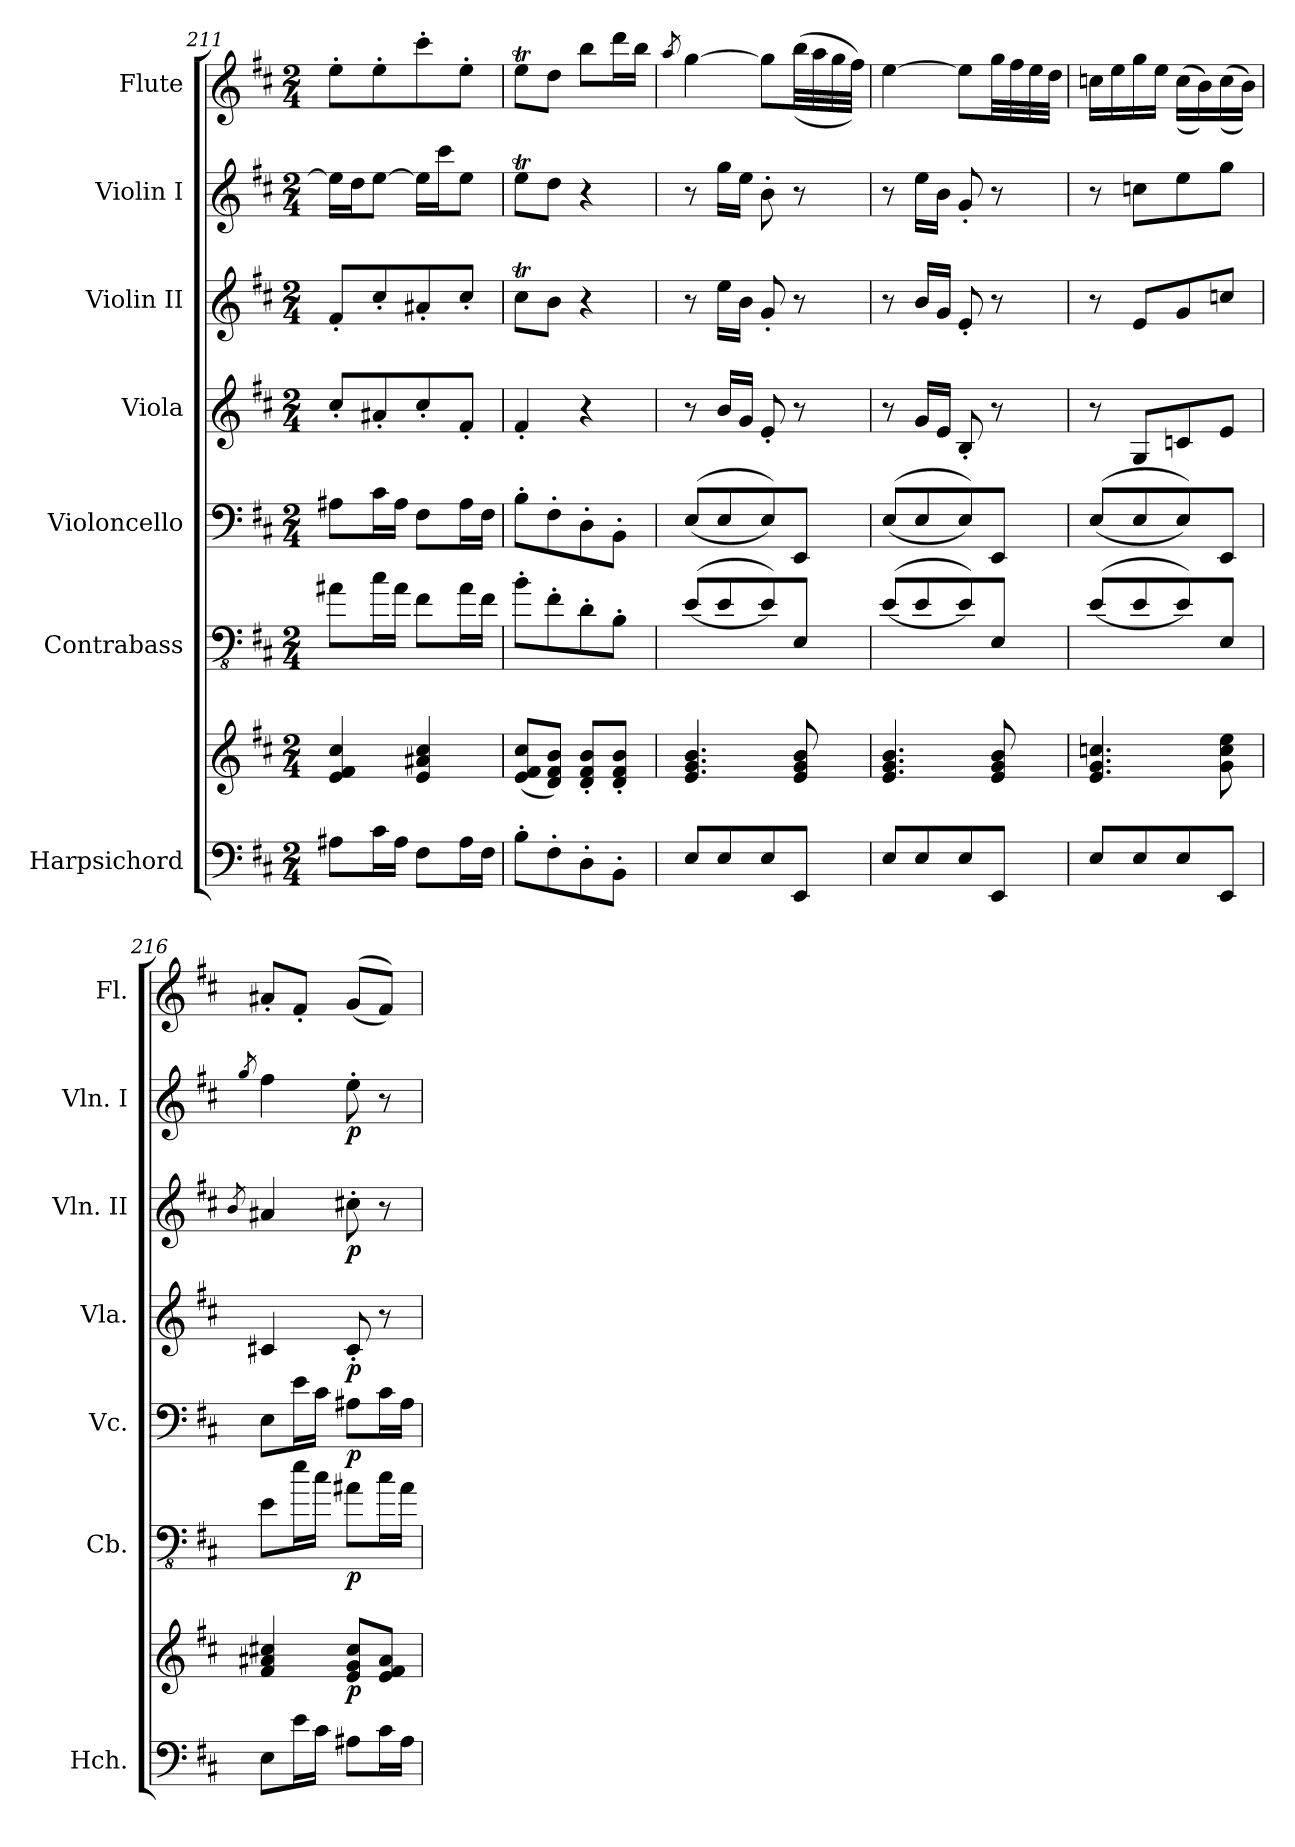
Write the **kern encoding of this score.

**kern	**kern	**dynam	**kern	**dynam	**kern	**dynam	**kern	**dynam	**kern	**dynam	**kern	**dynam	**kern
*part7	*part7	*part7	*part6	*part6	*part5	*part5	*part4	*part4	*part3	*part3	*part2	*part2	*part1
*staff8	*staff7	*staff7/8	*staff6	*staff6	*staff5	*staff5	*staff4	*staff4	*staff3	*staff3	*staff2	*staff2	*staff1
*I"Harpsichord	*	*	*I"Contrabass	*	*I"Violoncello	*	*I"Viola	*	*I"Violin II	*	*I"Violin I	*	*I"Flute
*I'Hch.	*	*	*I'Cb.	*	*I'Vc.	*	*I'Vla.	*	*I'Vln. II	*	*I'Vln. I	*	*I'Fl.
*clefF4	*clefG2	*	*clefFv4	*	*clefF4	*	*clefG2	*	*clefG2	*	*clefG2	*	*clefG2
*	*	*	*ITrd7c12	*	*	*	*	*	*	*	*	*	*
*k[f#c#]	*k[f#c#]	*	*k[f#c#]	*	*k[f#c#]	*	*k[f#c#]	*	*k[f#c#]	*	*k[f#c#]	*	*k[f#c#]
*M2/4	*M2/4	*	*M2/4	*	*M2/4	*	*M2/4	*	*M2/4	*	*M2/4	*	*M2/4
=211	=211	=211	=211	=211	=211	=211	=211	=211	=211	=211	=211	=211	=211
8A#X\L	4e/ 4f#/ 4cc#/	.	8AA#X\L	.	8A#X\L	.	8cc#'/L	.	8f#'/L	.	16ee\LL]	.	8ee'\L
.	.	.	.	.	.	.	.	.	.	.	16dd\J	.	.
16c#\L	.	.	16C#\L	.	16c#\L	.	8a#X'/	.	8cc#'/	.	[8ee\J	.	8ee'\
16A#\JJ	.	.	16AA#\JJ	.	16A#\JJ	.	.	.	.	.	.	.	.
8F#\L	4e/ 4a#X/ 4cc#/	.	8FF#\L	.	8F#\L	.	8cc#'/	.	8a#X'/	.	16ee\LL]	.	8ccc#'\
.	.	.	.	.	.	.	.	.	.	.	16ccc#\J	.	.
16A#\L	.	.	16AA#\L	.	16A#\L	.	8f#'/J	.	8cc#'/J	.	8ee\J	.	8ee'\J
16F#\JJ	.	.	16FF#\JJ	.	16F#\JJ	.	.	.	.	.	.	.	.
=212	=212	=212	=212	=212	=212	=212	=212	=212	=212	=212	=212	=212	=212
8B'\L	(8e/ 8f#/ 8cc#/L	.	8BB'\L	.	8B'\L	.	4f#'/	.	8cc#t\L	.	8eeT\L	.	8eeT\L
8F#'\	8d/ 8f#/ 8b/J)	.	8FF#'\	.	8F#'\	.	.	.	8b\J	.	8dd\J	.	8dd\J
8D'\	8d/' 8f#/' 8b/'L	.	8DD'\	.	8D'\	.	4r	.	4r	.	4r	.	8bb\L
8BB'\J	8d/' 8f#/' 8b/'J	.	8BBB'\J	.	8BB'\J	.	.	.	.	.	.	.	16ddd\L
.	.	.	.	.	.	.	.	.	.	.	.	.	16bb\JJ
=213	=213	=213	=213	=213	=213	=213	=213	=213	=213	=213	=213	=213	=213
.	.	.	.	.	.	.	.	.	.	.	.	.	8qaa/
8E/L	4.e/ 4.g/ 4.b/	.	((8EE/L	.	((8E/L	.	8r	.	8r	.	8r	.	[4gg\
8E/	.	.	8EE/	.	8E/	.	16b/LL	.	16ee\LL	.	16gg\LL	.	.
.	.	.	.	.	.	.	16g/JJ	.	16b\JJ	.	16ee\JJ	.	.
8E/	.	.	8EE/))	.	8E/))	.	8e'/	.	8g'/	.	8b'\	.	8gg\L]
8EE/J	8e/ 8g/ 8b/	.	8EEE/J	.	8EE/J	.	8r	.	8r	.	8r	.	((32bb\LL
.	.	.	.	.	.	.	.	.	.	.	.	.	32aa\
.	.	.	.	.	.	.	.	.	.	.	.	.	32gg\
.	.	.	.	.	.	.	.	.	.	.	.	.	32ff#\JJJ))
=214	=214	=214	=214	=214	=214	=214	=214	=214	=214	=214	=214	=214	=214
8E/L	4.e/ 4.g/ 4.b/	.	((8EE/L	.	((8E/L	.	8r	.	8r	.	8r	.	[4ee\
8E/	.	.	8EE/	.	8E/	.	16g/LL	.	16b/LL	.	16ee\LL	.	.
.	.	.	.	.	.	.	16e/JJ	.	16g/JJ	.	16b\JJ	.	.
8E/	.	.	8EE/))	.	8E/))	.	8B'/	.	8e'/	.	8g'/	.	8ee\L]
8EE/J	8e/ 8g/ 8b/	.	8EEE/J	.	8EE/J	.	8r	.	8r	.	8r	.	32gg\LL
.	.	.	.	.	.	.	.	.	.	.	.	.	32ff#\
.	.	.	.	.	.	.	.	.	.	.	.	.	32ee\
.	.	.	.	.	.	.	.	.	.	.	.	.	32dd\JJJ
!!LO:PB:g=z
=215	=215	=215	=215	=215	=215	=215	=215	=215	=215	=215	=215	=215	=215
8E/L	4.e/ 4.g/ 4.ccn/	.	((8EE/L	.	((8E/L	.	8r	.	8r	.	8r	.	16ccn\LL
.	.	.	.	.	.	.	.	.	.	.	.	.	16ee\
8E/	.	.	8EE/	.	8E/	.	8G/L	.	8e/L	.	8ccn\L	.	16gg\
.	.	.	.	.	.	.	.	.	.	.	.	.	16ee\JJ
8E/	.	.	8EE/))	.	8E/))	.	8cn/	.	8g/	.	8ee\	.	((16cc\LL
.	.	.	.	.	.	.	.	.	.	.	.	.	16b\))
8EE/J	8g\ 8cc\ 8ee\	.	8EEE/J	.	8EE/J	.	8e/J	.	8ccn/J	.	8gg\J	.	((16cc\
.	.	.	.	.	.	.	.	.	.	.	.	.	16b\JJ))
=216	=216	=216	=216	=216	=216	=216	=216	=216	=216	=216	=216	=216	=216
.	.	.	.	.	.	.	.	.	8qb/	.	8qgg/	.	.
8E\L	4f#/ 4a#X/ 4cc#X/	.	8EE\L	.	8E\L	.	4c#X/	.	4a#X/	.	4ff#\	.	8a#X'/L
16e\L	.	.	16E\L	.	16e\L	.	.	.	.	.	.	.	8f#'/J
16c#\JJ	.	.	16C#\JJ	.	16c#\JJ	.	.	.	.	.	.	.	.
!	!	!LO:DY:b	!	!LO:DY:b	!	!LO:DY:b	!	!LO:DY:b	!	!LO:DY:b	!	!LO:DY:b	!
8A#X\L	8e/ 8g/ 8cc#/L	p	8AA#X\L	p	8A#X\L	p	8c#'/	p	8cc#X'\	p	8ee'\	p	((8g/L
16c#\L	8e/ 8f#/ 8a#/J	.	16C#\L	.	16c#\L	.	8r	.	8r	.	8r	.	8f#/J))
16A#\JJ	.	.	16AA#\JJ	.	16A#\JJ	.	.	.	.	.	.	.	.
=	=	=	=	=	=	=	=	=	=	=	=	=	=
*-	*-	*-	*-	*-	*-	*-	*-	*-	*-	*-	*-	*-	*-
